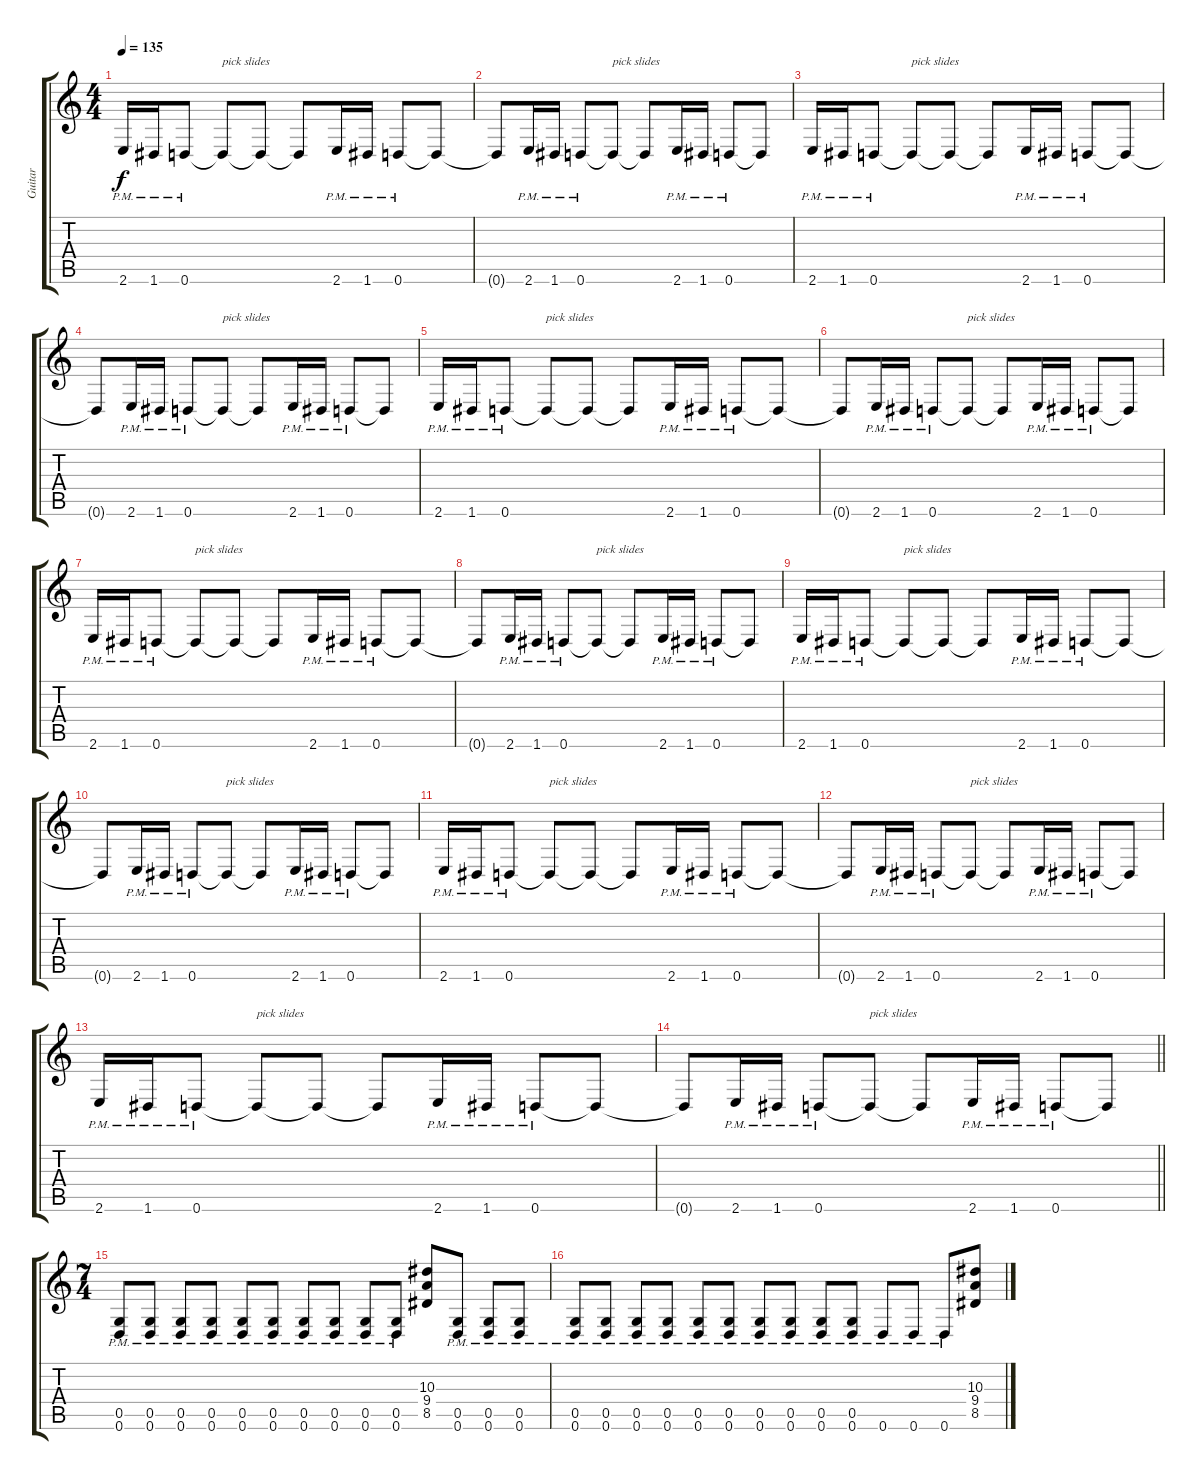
\track ("Guitar" "Guitar") {instrument overdrivenguitar}
\staff {score tabs}
\tuning (D4 A3 F3 C3 G2 D2) {hide}
\ts (4 4)
\tempo 135
\clef g2
\ks c
2.6{pm}.16{dy f} 1.6{pm}.16 0.6{pm}.8 0.6{t}.8{txt "pick slides"} 0.6{t}.8 0.6{t}.8 2.6{pm}.16 1.6{pm}.16 0.6{pm}.8 0.6{t}.8 |
0.6{t}.8 2.6{pm}.16 1.6{pm}.16 0.6{pm}.8 0.6{t}.8{txt "pick slides"} 0.6{t}.8 2.6{pm}.16 1.6{pm}.16 0.6{pm}.8 0.6{t}.8 |
2.6{pm}.16 1.6{pm}.16 0.6{pm}.8 0.6{t}.8{txt "pick slides"} 0.6{t}.8 0.6{t}.8 2.6{pm}.16 1.6{pm}.16 0.6{pm}.8 0.6{t}.8 |
0.6{t}.8 2.6{pm}.16 1.6{pm}.16 0.6{pm}.8 0.6{t}.8{txt "pick slides"} 0.6{t}.8 2.6{pm}.16 1.6{pm}.16 0.6{pm}.8 0.6{t}.8 |
2.6{pm}.16 1.6{pm}.16 0.6{pm}.8 0.6{t}.8{txt "pick slides"} 0.6{t}.8 0.6{t}.8 2.6{pm}.16 1.6{pm}.16 0.6{pm}.8 0.6{t}.8 |
0.6{t}.8 2.6{pm}.16 1.6{pm}.16 0.6{pm}.8 0.6{t}.8{txt "pick slides"} 0.6{t}.8 2.6{pm}.16 1.6{pm}.16 0.6{pm}.8 0.6{t}.8 |
2.6{pm}.16 1.6{pm}.16 0.6{pm}.8 0.6{t}.8{txt "pick slides"} 0.6{t}.8 0.6{t}.8 2.6{pm}.16 1.6{pm}.16 0.6{pm}.8 0.6{t}.8 |
0.6{t}.8 2.6{pm}.16 1.6{pm}.16 0.6{pm}.8 0.6{t}.8{txt "pick slides"} 0.6{t}.8 2.6{pm}.16 1.6{pm}.16 0.6{pm}.8 0.6{t}.8 |
2.6{pm}.16 1.6{pm}.16 0.6{pm}.8 0.6{t}.8{txt "pick slides"} 0.6{t}.8 0.6{t}.8 2.6{pm}.16 1.6{pm}.16 0.6{pm}.8 0.6{t}.8 |
0.6{t}.8 2.6{pm}.16 1.6{pm}.16 0.6{pm}.8 0.6{t}.8{txt "pick slides"} 0.6{t}.8 2.6{pm}.16 1.6{pm}.16 0.6{pm}.8 0.6{t}.8 |
2.6{pm}.16 1.6{pm}.16 0.6{pm}.8 0.6{t}.8{txt "pick slides"} 0.6{t}.8 0.6{t}.8 2.6{pm}.16 1.6{pm}.16 0.6{pm}.8 0.6{t}.8 |
0.6{t}.8 2.6{pm}.16 1.6{pm}.16 0.6{pm}.8 0.6{t}.8{txt "pick slides"} 0.6{t}.8 2.6{pm}.16 1.6{pm}.16 0.6{pm}.8 0.6{t}.8 |
2.6{pm}.16 1.6{pm}.16 0.6{pm}.8 0.6{t}.8{txt "pick slides"} 0.6{t}.8 0.6{t}.8 2.6{pm}.16 1.6{pm}.16 0.6{pm}.8 0.6{t}.8 |
\barLineRight lightlight
0.6{t}.8 2.6{pm}.16 1.6{pm}.16 0.6{pm}.8 0.6{t}.8{txt "pick slides"} 0.6{t}.8 2.6{pm}.16 1.6{pm}.16 0.6{pm}.8 0.6{t}.8 |
\ts (7 4)
\section ("" "")
(0.5{pm} 0.6{pm}).8 (0.5{pm} 0.6{pm}).8 (0.5{pm} 0.6{pm}).8 (0.5{pm} 0.6{pm}).8 (0.5{pm} 0.6{pm}).8 (0.5{pm} 0.6{pm}).8 (0.5{pm} 0.6{pm}).8 (0.5{pm} 0.6{pm}).8 (0.5{pm} 0.6{pm}).8 (0.5{pm} 0.6{pm}).8 (10.3 9.4 8.5).8 (0.5{pm} 0.6{pm}).8 (0.5{pm} 0.6{pm}).8 (0.5{pm} 0.6{pm}).8 |
(0.5{pm} 0.6{pm}).8 (0.5{pm} 0.6{pm}).8 (0.5{pm} 0.6{pm}).8 (0.5{pm} 0.6{pm}).8 (0.5{pm} 0.6{pm}).8 (0.5{pm} 0.6{pm}).8 (0.5{pm} 0.6{pm}).8 (0.5{pm} 0.6{pm}).8 (0.5{pm} 0.6{pm}).8 (0.5{pm} 0.6{pm}).8 0.6{pm}.8 0.6{pm}.8 0.6{pm}.8 (10.3 9.4 8.5).8
